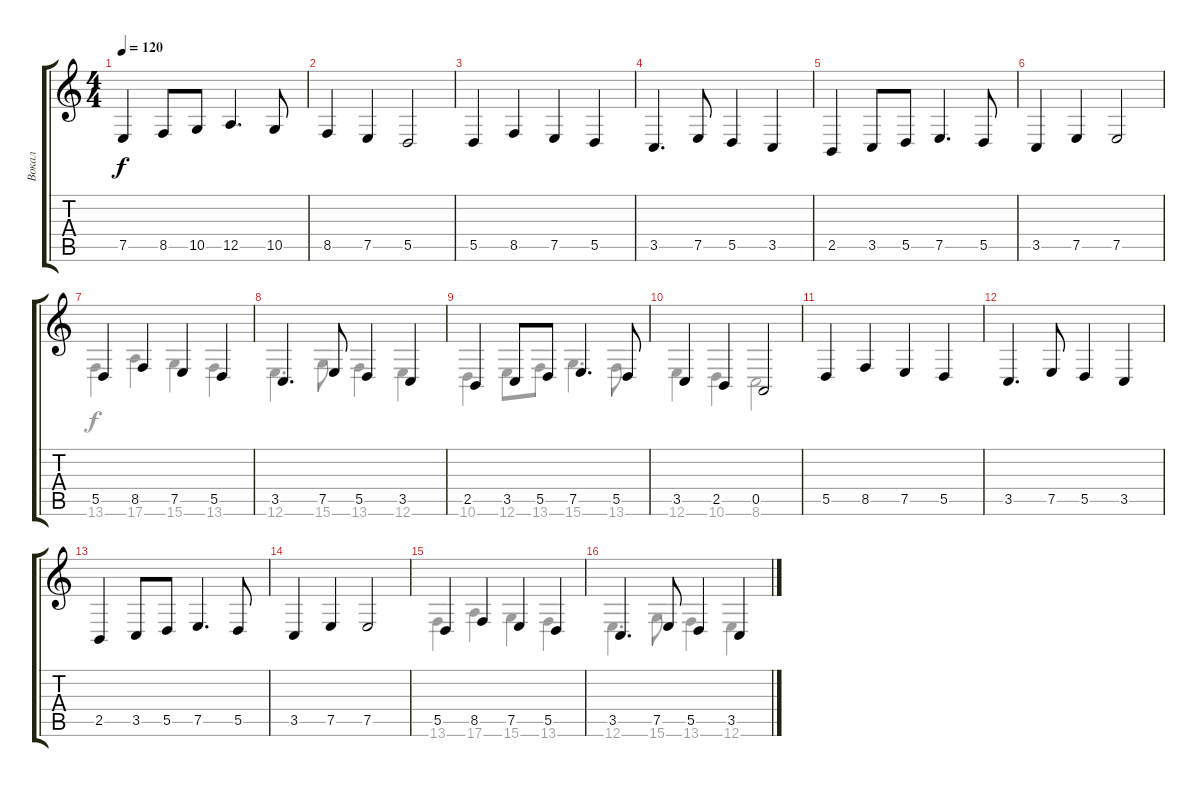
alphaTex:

\track ("Вокал" "Вокал") {instrument accordion}
\staff {score tabs}
\tuning (E4 B3 G3 D3 A2 E2) {hide}
\voice
\ts (4 4)
\tempo 120
\clef g2
\ks c
7.5.4{dy f} 8.5.8 10.5.8 12.5.4{d} 10.5.8 |
8.5.4 7.5.4 5.5.2 |
5.5.4 8.5.4 7.5.4 5.5.4 |
3.5.4{d} 7.5.8 5.5.4 3.5.4 |
2.5.4 3.5.8 5.5.8 7.5.4{d} 5.5.8 |
3.5.4 7.5.4 7.5.2 |
5.5.4 8.5.4 7.5.4 5.5.4 |
3.5.4{d} 7.5.8 5.5.4 3.5.4 |
2.5.4 3.5.8 5.5.8 7.5.4{d} 5.5.8 |
3.5.4 2.5.4 0.5.2 |
5.5.4 8.5.4 7.5.4 5.5.4 |
3.5.4{d} 7.5.8 5.5.4 3.5.4 |
2.5.4 3.5.8 5.5.8 7.5.4{d} 5.5.8 |
3.5.4 7.5.4 7.5.2 |
5.5.4 8.5.4 7.5.4 5.5.4 |
3.5.4{d} 7.5.8 5.5.4 3.5.4
\voice
\clef g2
\ottava regular
\simile none
\ks c
|
|
|
|
|
|
13.6.4 17.6.4 15.6.4 13.6.4 |
12.6.4{d} 15.6.8 13.6.4 12.6.4 |
10.6.4 12.6.8 13.6.8 15.6.4{d} 13.6.8 |
12.6.4 10.6.4 8.6.2 |
|
|
|
|
13.6.4 17.6.4 15.6.4 13.6.4 |
12.6.4{d} 15.6.8 13.6.4 12.6.4
